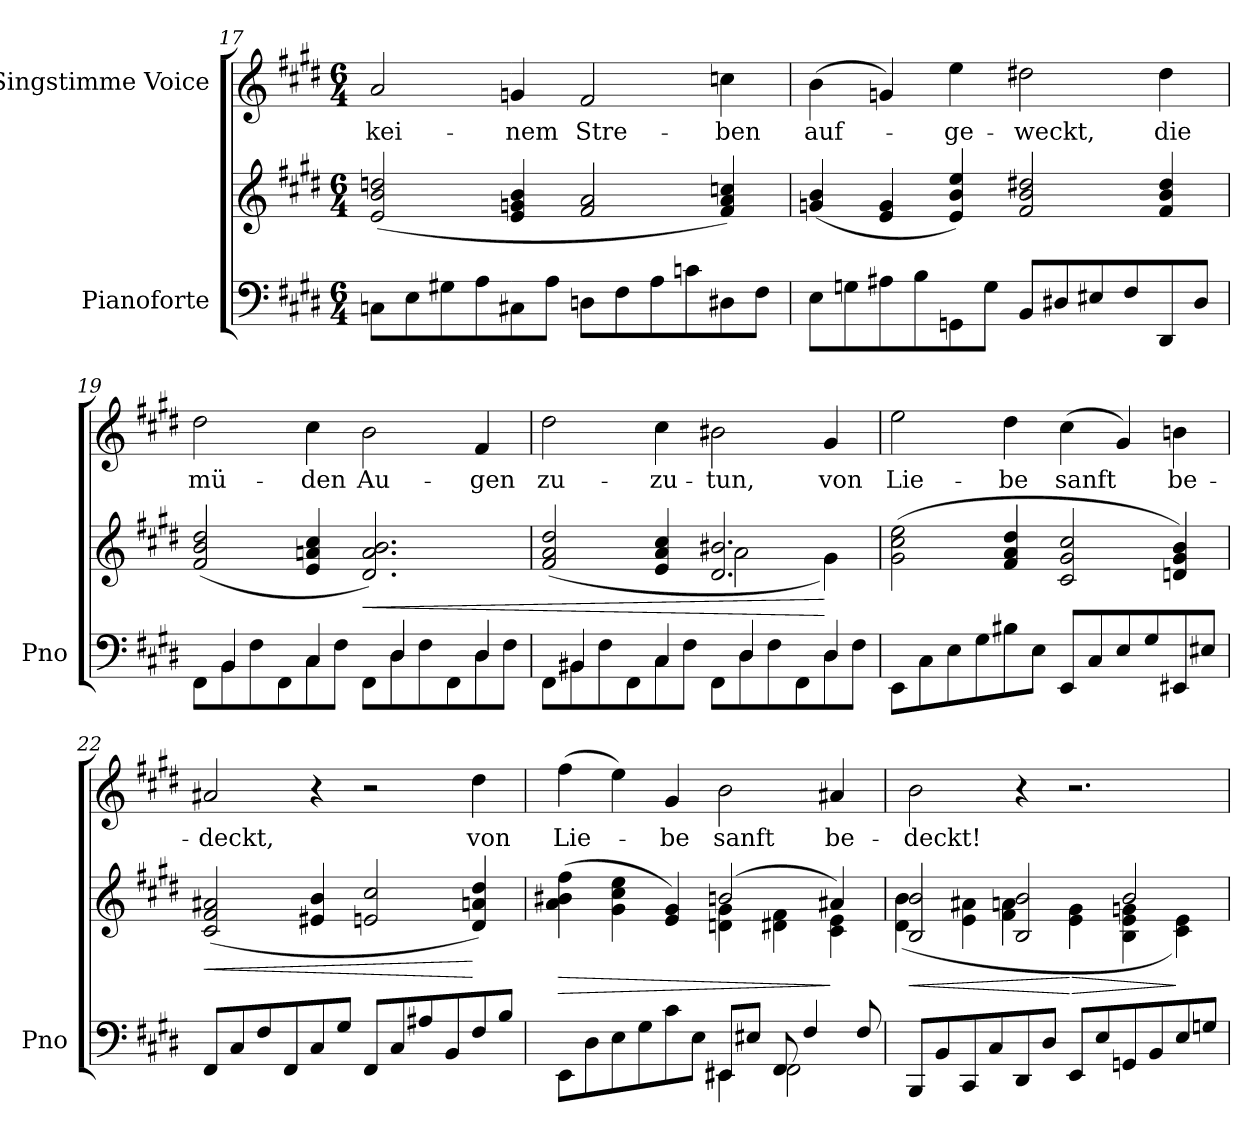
**kern	**kern	**dynam	**kern	**text
*part2	*part2	*part2	*part1	*part1
*staff3	*staff2	*staff2/3	*staff1	*staff1
*I"Pianoforte	*	*	*I"Singstimme Voice	*
*I'Pno	*	*	*	*
*clefF4	*clefG2	*	*clefG2	*
*k[f#c#g#d#]	*k[f#c#g#d#]	*	*k[f#c#g#d#]	*
*M6/4	*M6/4	*	*M6/4	*
=17	=17	=17	=17	=17
!	!	!	!	!LO:LY:b
8Cn\L	(>2e/ 2b/ 2ddn/	.	2a/	kei-
8E\	.	.	.	.
8G#X\	.	.	.	.
8A\	.	.	.	.
!	!	!	!	!LO:LY:b
8C#X\	4e/ 4gn/ 4b/	.	4gn/	-nem
8A\J	.	.	.	.
!	!	!	!	!LO:LY:b
8Dn\L	2f#/ 2a/	.	2f#/	Stre-
8F#\	.	.	.	.
8A\	.	.	.	.
8cn\	.	.	.	.
!	!	!	!	!LO:LY:b
8D#X\	4f#/ 4a/ 4ccn/)	.	4ccn\	-ben
8F#\J	.	.	.	.
!!LO:LB:g=z
=18	=18	=18	=18	=18
!	!	!	!	!LO:LY:b
8E\L	(>4gn/ 4b/	.	(>4b\	auf-
8Gn\	.	.	.	.
8A#X\	4e/ 4g/	.	4gn/)	.
8B\	.	.	.	.
!	!	!	!	!LO:LY:b
8GGn\	4e/ 4b/ 4ee/)	.	4ee\	-ge-
8G\J	.	.	.	.
!	!	!	!	!LO:LY:b
8BB/L	2f#/ 2b/ 2dd#X/	.	2dd#X\	-weckt,
8D#X/	.	.	.	.
8E#X/	.	.	.	.
8F#/	.	.	.	.
!	!	!	!	!LO:LY:b
8DD#/	4f#/ 4b/ 4dd#/	.	4dd#\	die
8D#/J	.	.	.	.
=19	=19	=19	=19	=19
*^	*	*	*	*
!	!	!	!	!	!LO:LY:b
8FF#\L	8ryy	(<2f#/ 2b/ 2dd#/	.	2dd#\	mü-
8BB\	4BB/	.	.	.	.
8F#\	.	.	.	.	.
8FF#\	8ryy	.	.	.	.
!	!	!	!	!	!LO:LY:b
8C#\	4C#/	4e/ 4an/ 4cc#/	.	4cc#\	-den
8F#\J	.	.	.	.	.
!	!	!	!LO:HP:b	!	!LO:LY:b
8FF#\L	8ryy	2.d#/ 2.a/ 2.b/)	<	2b\	Au-
8D#\	4D#/	.	.	.	.
8F#\	.	.	.	.	.
8FF#\	8ryy	.	.	.	.
!	!	!	!	!	!LO:LY:b
8D#\	4D#/	.	.	4f#/	-gen
8F#\J	.	.	.	.	.
=20	=20	=20	=20	=20	=20
*	*	*^	*	*	*
!	!	!	!	!	!	!LO:LY:b
8FF#\L	8ryy	(>2f#/ 2a/ 2dd#/	2.ryy	.	2dd#\	zu-
8BB#X\	4BB#/	.	.	.	.	.
8F#\	.	.	.	.	.	.
8FF#\	8ryy	.	.	.	.	.
!	!	!	!	!	!	!LO:LY:b
8C#\	4C#/	4e/ 4a/ 4cc#/	.	.	4cc#\	-zu-
8F#\J	.	.	.	.	.	.
!	!	!	!	!	!	!LO:LY:b
8FF#\L	8ryy	2.d#/ 2.b#X/	2a\	.	2b#X\	-tun,
8D#\	4D#/	.	.	.	.	.
8F#\	.	.	.	.	.	.
8FF#\	8ryy	.	.	.	.	.
!	!	!	!	!	!	!LO:LY:b
8D#\	4D#/	.	4g#\)	[	4g#/	von
8F#\J	.	.	.	.	.	.
*v	*v	*	*	*	*	*
*	*v	*v	*	*	*
!!LO:LB:g=z
=21	=21	=21	=21	=21
*	*	*	*MM104	*
!	!	!	!	!LO:LY:b
8EE\L	(>2g#\ 2cc#\ 2ee\	.	2ee\	Lie-
8C#\	.	.	.	.
8E\	.	.	.	.
8G#\	.	.	.	.
!	!	!	!	!LO:LY:b
8B#X\	4f#/ 4a/ 4dd#/	.	4dd#\	-be
8E\J	.	.	.	.
!	!	!	!	!LO:LY:b
8EE/L	2c#/ 2g#/ 2cc#/	.	(>4cc#\	sanft
8C#/	.	.	.	.
8E/	.	.	4g#/)	.
8G#/	.	.	.	.
*	*	*	*MM100	*
!	!	!	!	!LO:LY:b
8EE#X/	4dn/ 4g#/ 4b/)	.	4bn\	be-
8E#X/J	.	.	.	.
=22	=22	=22	=22	=22
!	!	!LO:HP:b	!	!LO:LY:b
8FF#/L	(>2c#/ 2f#/ 2a#X/	<	2a#X/	-deckt,
8C#/	.	.	.	.
8F#/	.	.	.	.
8FF#/	.	.	.	.
8C#/	4e#X/ 4b/	.	4r	.
8G#/J	.	.	.	.
*	*	*	*MM94	*
8FF#/L	2en/ 2cc#/	.	2r	.
8C#/	.	.	.	.
8A#X/	.	.	.	.
8BB/	.	.	.	.
!	!	!	!	!LO:LY:b
8F#/	4d#/ 4an/ 4dd#/)	[	4dd#\	von
8B/J	.	.	.	.
=23	=23	=23	=23	=23
*^	*	*	*	*
!	!	!	!LO:HP:b	!	!LO:LY:b
*	*	*^	*	*	*
8EE\L	2.ryy	(>4a\ 4b#X\ 4ff#\	2.ryy	>	(>4ff#\	Lie-
8D#\	.	.	.	.	.	.
8E\	.	4g#\ 4cc#\ 4ee\	.	.	4ee\)	.
8G#\	.	.	.	.	.	.
*	*	*	*	*	*MM90	*
!	!	!	!	!	!	!LO:LY:b
8c#\	.	4e/ 4g#/)	.	.	4g#/	-be
8E\J	.	.	.	.	.	.
!	!	!	!	!	!	!LO:LY:b
8EE#X/L	4EE#\	(>2bn/	4dn\ 4g#\	.	2b\	sanft
8E#X/J	.	.	.	.	.	.
8FF#/	2FF#\	.	4d#X\ 4f#\	.	.	.
4F#/	.	.	.	.	.	.
!	!	!	!	!	!	!LO:LY:b
.	.	4a#X/)	4c#\ 4e\	]	4a#X/	be-
8F#/	.	.	.	.	.	.
*v	*v	*	*	*	*	*
!!LO:PB:g=z
=24	=24	=24	=24	=24	=24
*	*	*	*	*MM88	*
!	!	!	!LO:HP:b	!	!LO:LY:b
8BBB/L	2B/ 2b/	(>4d#\ 4b\	<	2b\	-deckt!
8BB/	.	.	.	.	.
8CC#/	.	4e\ 4a#X\	.	.	.
8C#/	.	.	.	.	.
8DD#/	2B/ 2b/	4f#\ 4an\	.	4r	.
8D#/J	.	.	.	.	.
*	*	*	*	*MM100	*
!	!	!	!LO:HP:n=1:b	!	!
8EE/L	.	4e\ 4g#\	[ >	2.r	.
8E/	.	.	.	.	.
8GGn/	2b/	4B\ 4e\ 4gn\	.	.	.
8BB/	.	.	.	.	.
8E/	.	4c#\ 4e\)	]	.	.
8Gn/J	.	.	.	.	.
*	*v	*v	*	*	*
=	=	=	=	=
*-	*-	*-	*-	*-
